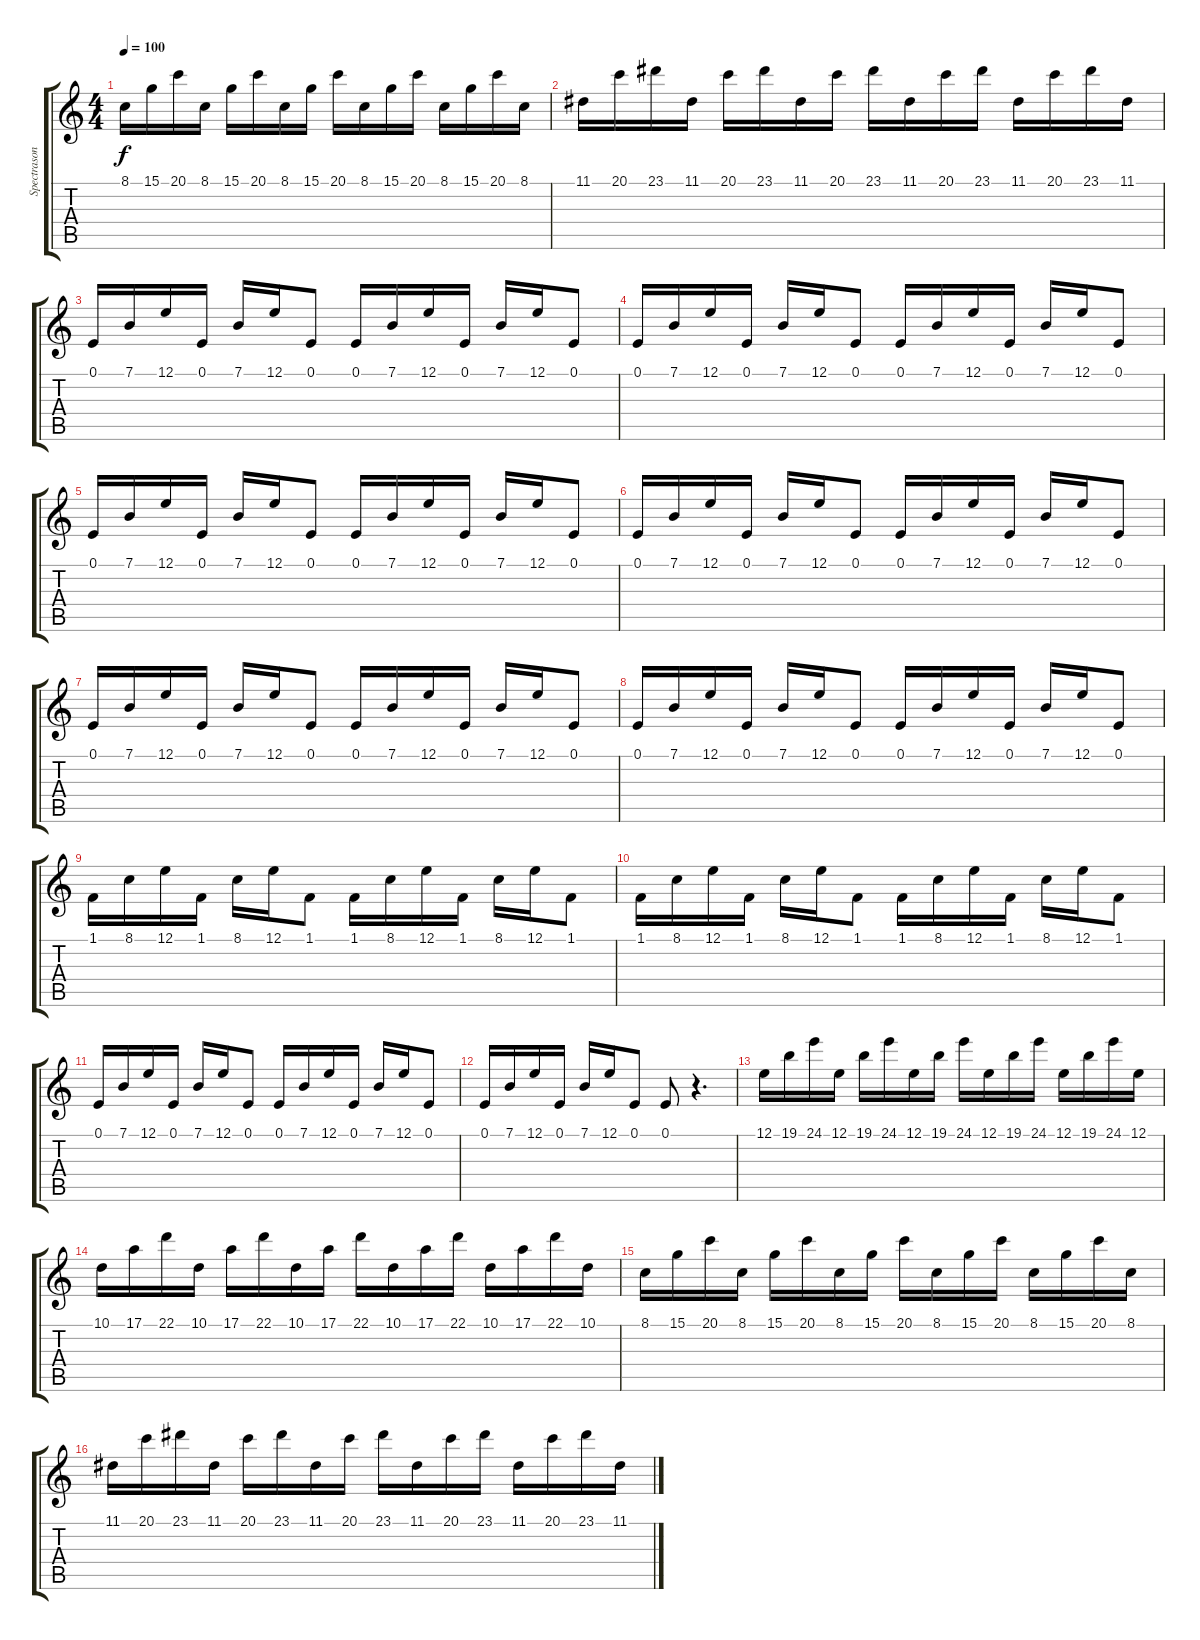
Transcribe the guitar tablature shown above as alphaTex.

\track ("Spectrasonics Omnisphere" "Spectrason") {instrument tremolostrings}
\staff {score tabs}
\tuning (E4 B3 G3 D3 A2 E2) {hide}
\ts (4 4)
\tempo 100
\clef g2
\ks c
8.1.16{dy f} 15.1.16 20.1.16 8.1.16 15.1.16 20.1.16 8.1.16 15.1.16 20.1.16 8.1.16 15.1.16 20.1.16 8.1.16 15.1.16 20.1.16 8.1.16 |
11.1.16 20.1.16 23.1.16 11.1.16 20.1.16 23.1.16 11.1.16 20.1.16 23.1.16 11.1.16 20.1.16 23.1.16 11.1.16 20.1.16 23.1.16 11.1.16 |
0.1.16{volume 11} 7.1.16 12.1.16 0.1.16 7.1.16 12.1.16 0.1.8 0.1.16 7.1.16 12.1.16 0.1.16 7.1.16 12.1.16 0.1.8 |
0.1.16 7.1.16 12.1.16 0.1.16 7.1.16 12.1.16 0.1.8 0.1.16 7.1.16 12.1.16 0.1.16 7.1.16 12.1.16 0.1.8 |
0.1.16 7.1.16 12.1.16 0.1.16 7.1.16 12.1.16 0.1.8 0.1.16 7.1.16 12.1.16 0.1.16 7.1.16 12.1.16 0.1.8 |
0.1.16 7.1.16 12.1.16 0.1.16 7.1.16 12.1.16 0.1.8 0.1.16 7.1.16 12.1.16 0.1.16 7.1.16 12.1.16 0.1.8 |
0.1.16 7.1.16 12.1.16 0.1.16 7.1.16 12.1.16 0.1.8 0.1.16 7.1.16 12.1.16 0.1.16 7.1.16 12.1.16 0.1.8 |
0.1.16 7.1.16 12.1.16 0.1.16 7.1.16 12.1.16 0.1.8 0.1.16 7.1.16 12.1.16 0.1.16 7.1.16 12.1.16 0.1.8 |
1.1.16 8.1.16 12.1.16 1.1.16 8.1.16 12.1.16 1.1.8 1.1.16 8.1.16 12.1.16 1.1.16 8.1.16 12.1.16 1.1.8 |
1.1.16 8.1.16 12.1.16 1.1.16 8.1.16 12.1.16 1.1.8 1.1.16 8.1.16 12.1.16 1.1.16 8.1.16 12.1.16 1.1.8 |
0.1.16 7.1.16 12.1.16 0.1.16 7.1.16 12.1.16 0.1.8 0.1.16 7.1.16 12.1.16 0.1.16 7.1.16 12.1.16 0.1.8 |
0.1.16 7.1.16 12.1.16 0.1.16 7.1.16 12.1.16 0.1.8 0.1.8 r.4{d} |
12.1.16 19.1.16 24.1.16 12.1.16 19.1.16 24.1.16 12.1.16 19.1.16 24.1.16 12.1.16 19.1.16 24.1.16 12.1.16 19.1.16 24.1.16 12.1.16 |
10.1.16 17.1.16 22.1.16 10.1.16 17.1.16 22.1.16 10.1.16 17.1.16 22.1.16 10.1.16 17.1.16 22.1.16 10.1.16 17.1.16 22.1.16 10.1.16 |
8.1.16 15.1.16 20.1.16 8.1.16 15.1.16 20.1.16 8.1.16 15.1.16 20.1.16 8.1.16 15.1.16 20.1.16 8.1.16 15.1.16 20.1.16 8.1.16 |
11.1.16 20.1.16 23.1.16 11.1.16 20.1.16 23.1.16 11.1.16 20.1.16 23.1.16 11.1.16 20.1.16 23.1.16 11.1.16 20.1.16 23.1.16 11.1.16
